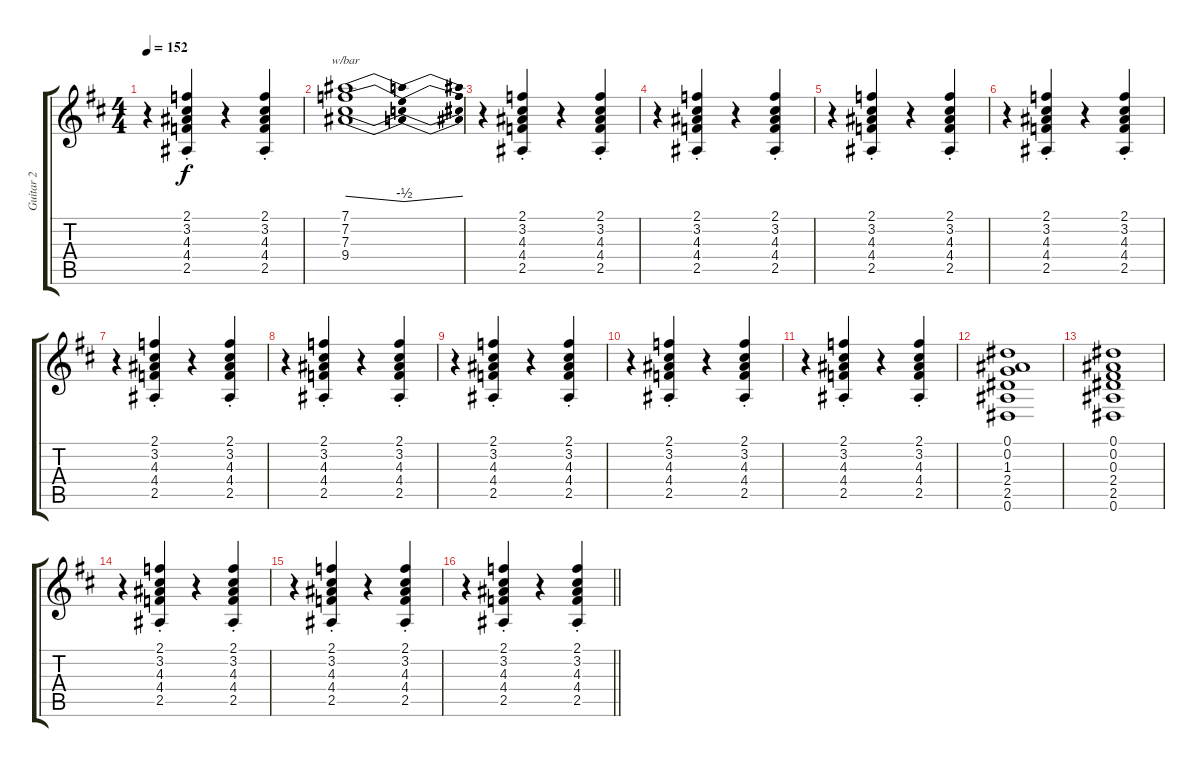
\track ("Guitar 2" "Guitar 2") {instrument electricguitarclean}
\staff {score tabs}
\tuning (Eb4 Bb3 Gb3 Db3 Ab2 Eb2) {hide}
\ts (4 4)
\tempo 152
\clef g2
\ks d
r.4{dy f} (2.1{st} 3.2{st} 4.3{st} 4.4{st} 2.5{st}).4 r.4 (2.1{st} 3.2{st} 4.3{st} 4.4{st} 2.5{st}).4 |
(7.1 7.2 7.3 9.4).1{tbe (dip default 0 0 30 -2 60 0)} |
r.4 (2.1{st} 3.2{st} 4.3{st} 4.4{st} 2.5{st}).4 r.4 (2.1{st} 3.2{st} 4.3{st} 4.4{st} 2.5{st}).4 |
r.4 (2.1{st} 3.2{st} 4.3{st} 4.4{st} 2.5{st}).4 r.4 (2.1{st} 3.2{st} 4.3{st} 4.4{st} 2.5{st}).4 |
r.4 (2.1{st} 3.2{st} 4.3{st} 4.4{st} 2.5{st}).4 r.4 (2.1{st} 3.2{st} 4.3{st} 4.4{st} 2.5{st}).4 |
r.4 (2.1{st} 3.2{st} 4.3{st} 4.4{st} 2.5{st}).4 r.4 (2.1{st} 3.2{st} 4.3{st} 4.4{st} 2.5{st}).4 |
r.4 (2.1{st} 3.2{st} 4.3{st} 4.4{st} 2.5{st}).4 r.4 (2.1{st} 3.2{st} 4.3{st} 4.4{st} 2.5{st}).4 |
r.4 (2.1{st} 3.2{st} 4.3{st} 4.4{st} 2.5{st}).4 r.4 (2.1{st} 3.2{st} 4.3{st} 4.4{st} 2.5{st}).4 |
r.4 (2.1{st} 3.2{st} 4.3{st} 4.4{st} 2.5{st}).4 r.4 (2.1{st} 3.2{st} 4.3{st} 4.4{st} 2.5{st}).4 |
r.4 (2.1{st} 3.2{st} 4.3{st} 4.4{st} 2.5{st}).4 r.4 (2.1{st} 3.2{st} 4.3{st} 4.4{st} 2.5{st}).4 |
r.4 (2.1{st} 3.2{st} 4.3{st} 4.4{st} 2.5{st}).4 r.4 (2.1{st} 3.2{st} 4.3{st} 4.4{st} 2.5{st}).4 |
(0.1 0.2 1.3 2.4 2.5 0.6).1 |
(0.1 0.2 0.3 2.4 2.5 0.6).1 |
r.4 (2.1{st} 3.2{st} 4.3{st} 4.4{st} 2.5{st}).4 r.4 (2.1{st} 3.2{st} 4.3{st} 4.4{st} 2.5{st}).4 |
r.4 (2.1{st} 3.2{st} 4.3{st} 4.4{st} 2.5{st}).4 r.4 (2.1{st} 3.2{st} 4.3{st} 4.4{st} 2.5{st}).4 |
\barLineRight lightlight
r.4 (2.1{st} 3.2{st} 4.3{st} 4.4{st} 2.5{st}).4 r.4 (2.1{st} 3.2{st} 4.3{st} 4.4{st} 2.5{st}).4
